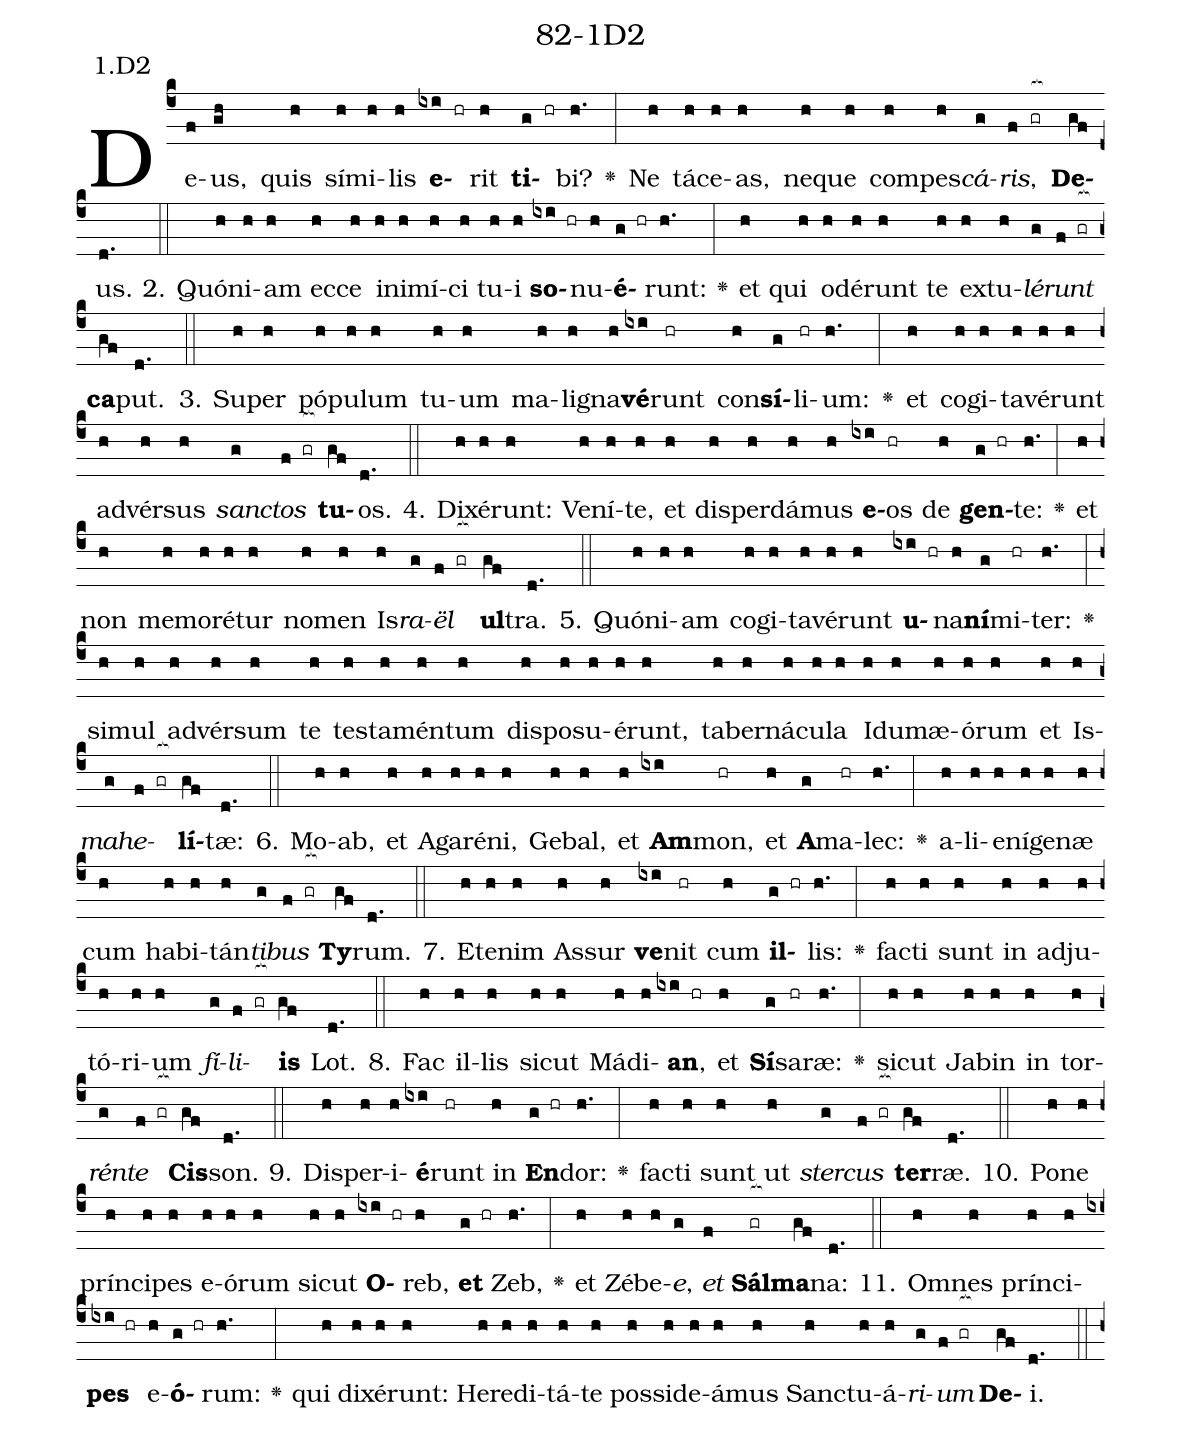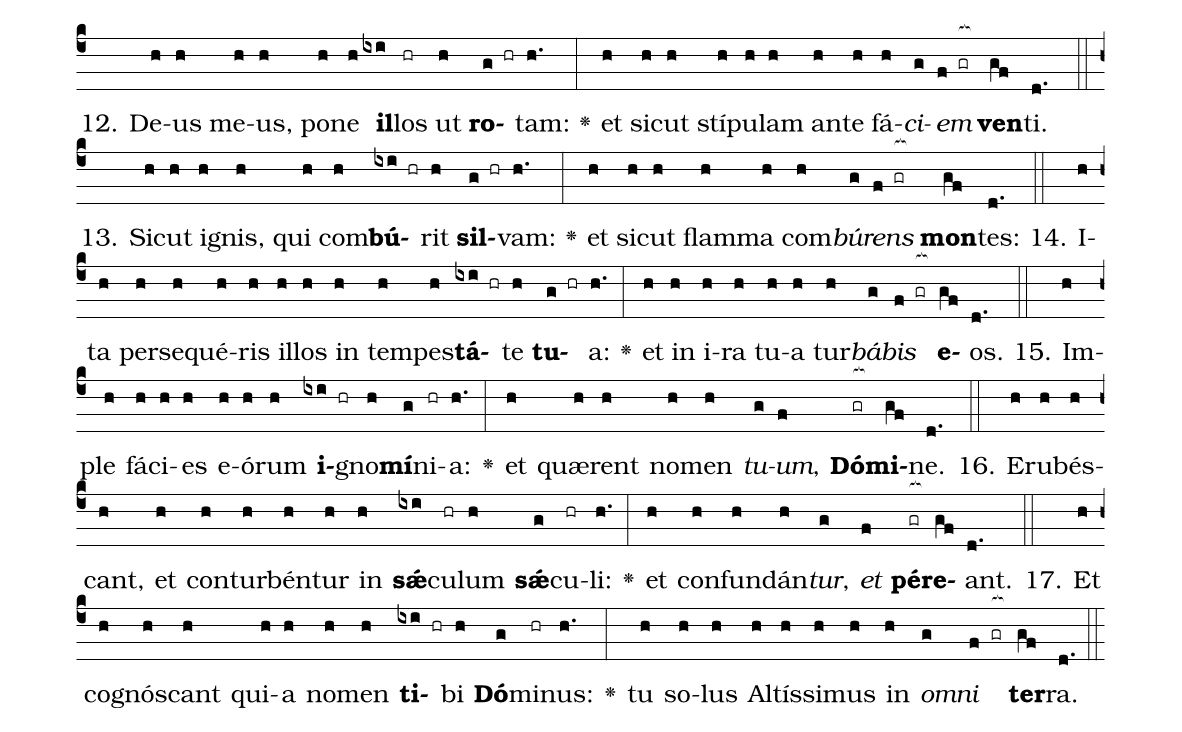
name: 82-1D2;
annotation: 1.D2;
%%
(c4)De(f)us,(gh) quis(h) sí(h)mi(h)lis(h) <b>e</b>(ixi hr)rit(h) <b>ti</b>(g hr)bi?(h.) <v>\greheightstar</v>(:) Ne(h) tá(h)ce(h)as,(h) ne(h)que(h) com(h)pes(h)<i>cá</i>(g)<i>ris</i>,(f gr[ocb:1{]) <b>De</b>(gf[ocb:0}])us.(d.) (::)
2. Quón(h)i(h)am(h) ec(h)ce(h) in(h)i(h)mí(h)ci(h) tu(h)i(h) <b>so</b>(ixi hr)nu(h)<b>é</b>(g hr)runt:(h.) <v>\greheightstar</v>(:) et(h) qui(h) o(h)dé(h)runt(h) te(h) ex(h)tu(h)<i>lé</i>(g)<i>runt</i>(f gr[ocb:1{]) <b>ca</b>(gf[ocb:0}])put.(d.) (::)
3. Su(h)per(h) pó(h)pu(h)lum(h) tu(h)um(h) ma(h)li(h)gna(h)<b>vé</b>(ixi)runt(hr) con(h)<b>sí</b>(g)li(hr)um:(h.) <v>\greheightstar</v>(:) et(h) co(h)gi(h)ta(h)vé(h)runt(h) ad(h)vér(h)sus(h) <i>sanc</i>(g)<i>tos</i>(f gr[ocb:1{]) <b>tu</b>(gf[ocb:0}])os.(d.) (::)
4. Di(h)xé(h)runt:(h) Ve(h)ní(h)te,(h) et(h) dis(h)per(h)dá(h)mus(h) <b>e</b>(ixi)os(hr) de(h) <b>gen</b>(g hr)te:(h.) <v>\greheightstar</v>(:) et(h) non(h) me(h)mo(h)ré(h)tur(h) no(h)men(h) Is(h)<i>ra</i>(g)<i>ël</i>(f gr[ocb:1{]) <b>ul</b>(gf[ocb:0}])tra.(d.) (::)
5. Quón(h)i(h)am(h) co(h)gi(h)ta(h)vé(h)runt(h) <b>u</b>(ixi hr)na(h)<b>ní</b>(g)mi(hr)ter:(h.) <v>\greheightstar</v>(:) si(h)mul(h) ad(h)vér(h)sum(h) te(h) tes(h)ta(h)mén(h)tum(h) dis(h)po(h)su(h)é(h)runt,(h) ta(h)ber(h)ná(h)cu(h)la(h) I(h)du(h)mæ(h)ó(h)rum(h) et(h) Is(h)<i>ma</i>(g)<i>he</i>(f gr[ocb:1{])<b>lí</b>(gf[ocb:0}])tæ:(d.) (::)
6. Mo(h)ab,(h) et(h) A(h)ga(h)ré(h)ni,(h) Ge(h)bal,(h) et(h) <b>Am</b>(ixi)mon,(hr) et(h) <b>A</b>(g)ma(hr)lec:(h.) <v>\greheightstar</v>(:) a(h)li(h)e(h)ní(h)ge(h)næ(h) cum(h) ha(h)bi(h)tán(h)<i>ti</i>(g)<i>bus</i>(f gr[ocb:1{]) <b>Ty</b>(gf[ocb:0}])rum.(d.) (::)
7. Et(h)e(h)nim(h) As(h)sur(h) <b>ve</b>(ixi)nit(hr) cum(h) <b>il</b>(g hr)lis:(h.) <v>\greheightstar</v>(:) fac(h)ti(h) sunt(h) in(h) ad(h)ju(h)tó(h)ri(h)um(h) <i>fí</i>(g)<i>li</i>(f gr[ocb:1{])<b>is</b>(gf[ocb:0}]) Lot.(d.) (::)
8. Fac(h) il(h)lis(h) sic(h)ut(h) Má(h)di(h)<b>an</b>,(ixi hr) et(h) <b>Sí</b>(g)sa(hr)ræ:(h.) <v>\greheightstar</v>(:) sic(h)ut(h) Ja(h)bin(h) in(h) tor(h)<i>rén</i>(g)<i>te</i>(f gr[ocb:1{]) <b>Cis</b>(gf[ocb:0}])son.(d.) (::)
9. Dis(h)per(h)i(h)<b>é</b>(ixi)runt(hr) in(h) <b>En</b>(g hr)dor:(h.) <v>\greheightstar</v>(:) fac(h)ti(h) sunt(h) ut(h) <i>ster</i>(g)<i>cus</i>(f gr[ocb:1{]) <b>ter</b>(gf[ocb:0}])ræ.(d.) (::)
10. Po(h)ne(h) prín(h)ci(h)pes(h) e(h)ó(h)rum(h) sic(h)ut(h) <b>O</b>(ixi hr)reb,(h) <b>et</b>(g hr) Zeb,(h.) <v>\greheightstar</v>(:) et(h) Zé(h)be(h)<i>e</i>,(g) <i>et</i>(f) <b>Sál</b>(gr[ocb:1{])<b>ma</b>(gf[ocb:0}])na:(d.) (::)
11. Om(h)nes(h) prín(h)ci(h)<b>pes</b>(ixi hr) e(h)<b>ó</b>(g hr)rum:(h.) <v>\greheightstar</v>(:) qui(h) di(h)xé(h)runt:(h) He(h)re(h)di(h)tá(h)te(h) pos(h)si(h)de(h)á(h)mus(h) Sanc(h)tu(h)á(h)<i>ri</i>(g)<i>um</i>(f gr[ocb:1{]) <b>De</b>(gf[ocb:0}])i.(d.) (::)
12. De(h)us(h) me(h)us,(h) po(h)ne(h) <b>il</b>(ixi)los(hr) ut(h) <b>ro</b>(g hr)tam:(h.) <v>\greheightstar</v>(:) et(h) sic(h)ut(h) stí(h)pu(h)lam(h) an(h)te(h) fá(h)<i>ci</i>(g)<i>em</i>(f gr[ocb:1{]) <b>ven</b>(gf[ocb:0}])ti.(d.) (::)
13. Sic(h)ut(h) i(h)gnis,(h) qui(h) com(h)<b>bú</b>(ixi hr)rit(h) <b>sil</b>(g hr)vam:(h.) <v>\greheightstar</v>(:) et(h) sic(h)ut(h) flam(h)ma(h) com(h)<i>bú</i>(g)<i>rens</i>(f gr[ocb:1{]) <b>mon</b>(gf[ocb:0}])tes:(d.) (::)
14. I(h)ta(h) per(h)se(h)qué(h)ris(h) il(h)los(h) in(h) tem(h)pes(h)<b>tá</b>(ixi hr)te(h) <b>tu</b>(g hr)a:(h.) <v>\greheightstar</v>(:) et(h) in(h) i(h)ra(h) tu(h)a(h) tur(h)<i>bá</i>(g)<i>bis</i>(f gr[ocb:1{]) <b>e</b>(gf[ocb:0}])os.(d.) (::)
15. Im(h)ple(h) fá(h)ci(h)es(h) e(h)ó(h)rum(h) <b>i</b>(ixi hr)gno(h)<b>mí</b>(g)ni(hr)a:(h.) <v>\greheightstar</v>(:) et(h) quæ(h)rent(h) no(h)men(h) <i>tu</i>(g)<i>um</i>,(f) <b>Dó</b>(gr[ocb:1{])<b>mi</b>(gf[ocb:0}])ne.(d.) (::)
16. E(h)ru(h)bés(h)cant,(h) et(h) con(h)tur(h)bén(h)tur(h) in(h) <b>sǽ</b>(ixi)cu(hr)lum(h) <b>sǽ</b>(g)cu(hr)li:(h.) <v>\greheightstar</v>(:) et(h) con(h)fun(h)dán(h)<i>tur</i>,(g) <i>et</i>(f) <b>pér</b>(gr[ocb:1{])<b>e</b>(gf[ocb:0}])ant.(d.) (::)
17. Et(h) co(h)gnós(h)cant(h) qui(h)a(h) no(h)men(h) <b>ti</b>(ixi hr)bi(h) <b>Dó</b>(g)mi(hr)nus:(h.) <v>\greheightstar</v>(:) tu(h) so(h)lus(h) Al(h)tís(h)si(h)mus(h) in(h) <i>om</i>(g)<i>ni</i>(f gr[ocb:1{]) <b>ter</b>(gf[ocb:0}])ra.(d.) (::)
